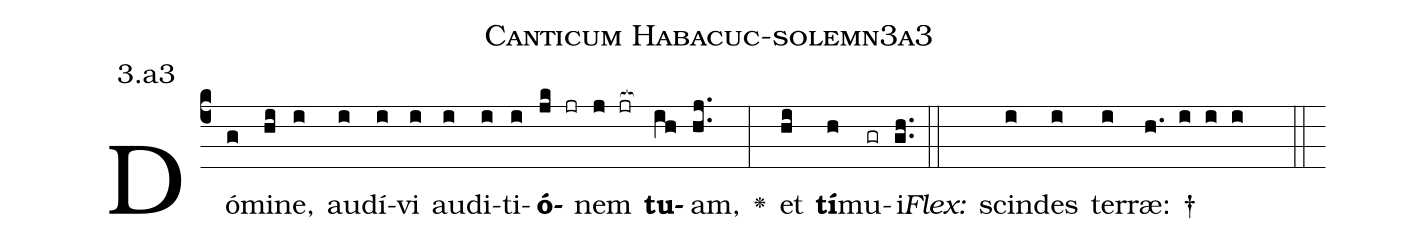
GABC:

name: Canticum Habacuc-solemn3a3;
annotation: 3.a3;
%%
(c4)Dó(g)mi(hi)ne,(i) au(i)dí(i)vi(i) au(i)di(i)ti(i)<b>ó</b>(jk jr)nem(j jr[ocb:1{]) <b>tu</b>(ih[ocb:0}])am,(hj..) <v>\greheightstar</v>(:) et(hi) <b>tí</b>(h)mu(gr)i.(gh..) (::)
<i>Flex:</i>()  scin(i)des(i) ter(i)ræ: †(h. i i i  ::)

%E(i) u(i) o(ji) u(hi) a(h) e.(gh..) (::)
